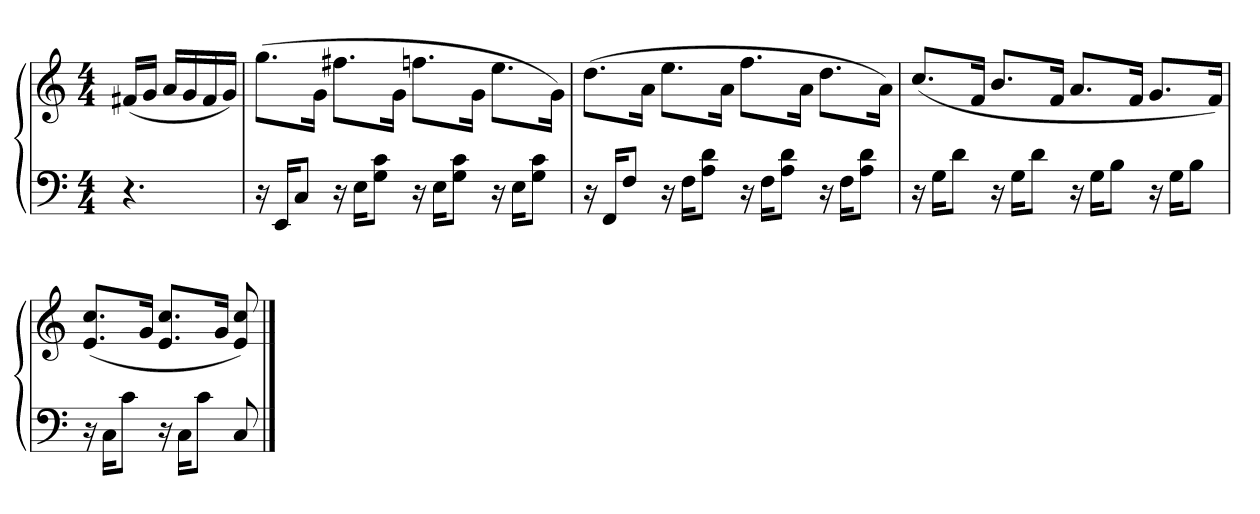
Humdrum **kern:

**kern	**kern
*part1	*part1
*staff2	*staff1
*clefF4	*clefG2
*k[]	*k[]
*C:	*C:
*M4/4	*M4/4
=	=
4.r	(16f#XLL
.	16gJJ
.	16aLL
.	16g
.	16f#
.	16gJJ)
=	=
16r	(8.ggL
16EEKL	.
8CJ	.
.	16gJk
16r	8.ff#XL
16EKL	.
8G 8cJ	.
.	16gJk
16r	8.ffnL
16EKL	.
8G 8cJ	.
.	16gJk
16r	8.eeL
16EKL	.
8G 8cJ	.
.	16gJk)
=	=
16r	(8.ddL
16FFKL	.
8FJ	.
.	16aJk
16r	8.eeL
16FKL	.
8A 8dJ	.
.	16aJk
16r	8.ffL
16FKL	.
8A 8dJ	.
.	16aJk
16r	8.ddL
16FKL	.
8A 8dJ	.
.	16aJk)
=	=
16r	(8.ccL
16GKL	.
8dJ	.
.	16fJk
16r	8.bL
16GKL	.
8dJ	.
.	16fJk
16r	8.aL
16GKL	.
8BJ	.
.	16fJk
16r	8.gL
16GKL	.
8BJ	.
.	16fJk)
=	=
16r	(8.e 8.ccL
16CKL	.
8cJ	.
.	16gJk
16r	8.e 8.ccL
16CKL	.
8cJ	.
.	16gJk
8C	8e 8cc)
==	==
*-	*-
